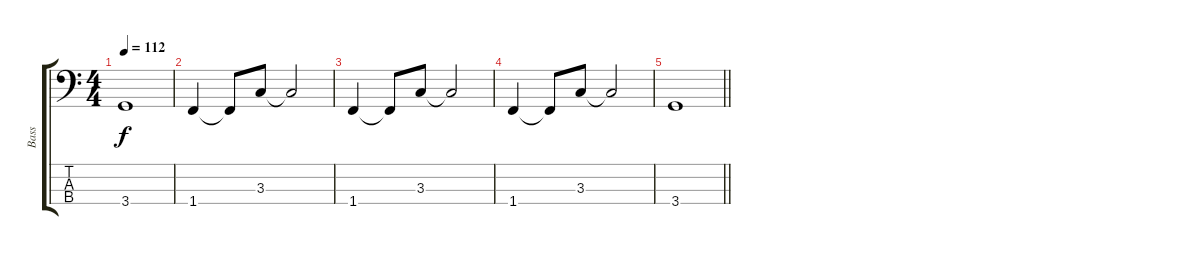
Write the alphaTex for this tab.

\track ("Bass" "Bass") {instrument electricbassfinger}
\staff {score tabs}
\tuning (G2 D2 A1 E1) {hide}
\ts (4 4)
\tempo 112
\clef f4
\ks c
3.4.1{dy f} |
1.4.4 1.4{t}.8 3.3.8 3.3{t}.2 |
1.4.4 1.4{t}.8 3.3.8 3.3{t}.2 |
1.4.4 1.4{t}.8 3.3.8 3.3{t}.2 |
\barLineRight lightlight
3.4.1
